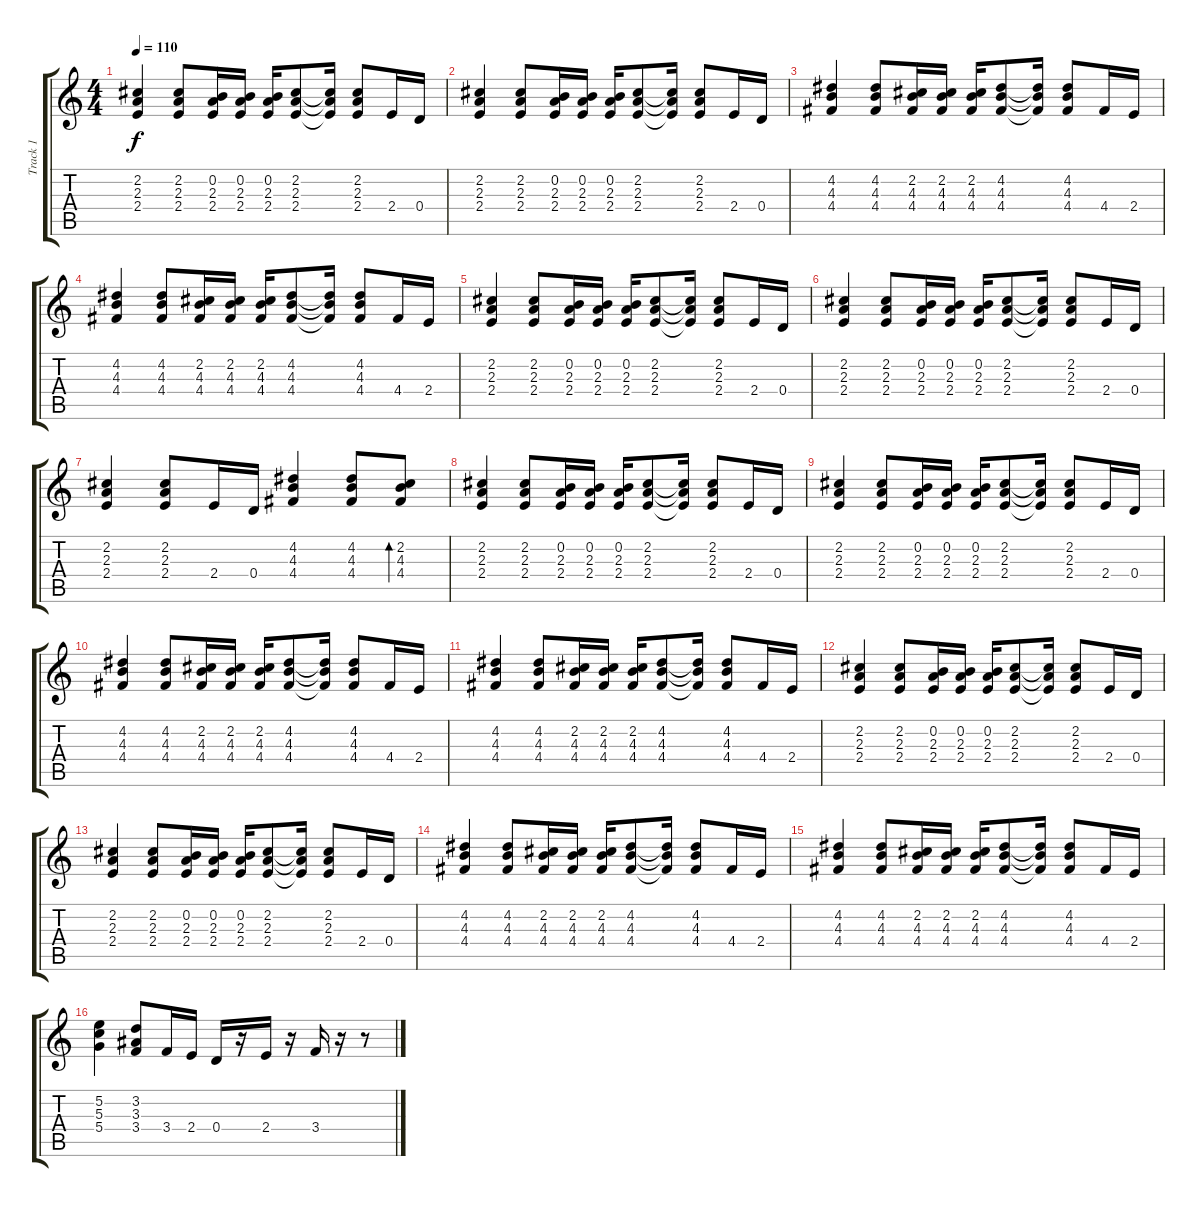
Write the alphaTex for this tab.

\track ("Track 1" "Track 1") {instrument acousticguitarsteel}
\staff {score tabs}
\tuning (E4 B3 G3 D3 A2 E2) {hide}
\ts (4 4)
\tempo 110
\clef g2
\ks c
(2.2 2.3 2.4).4{dy f instrument acousticguitarsteel} (2.2 2.3 2.4).8 (0.2 2.3 2.4).16 (0.2 2.3 2.4).16 (0.2 2.3 2.4).16 (2.2 2.3 2.4).8 (2.2{t} 2.3{t} 2.4{t}).16 (2.2 2.3 2.4).8 2.4.16 0.4.16 |
(2.2 2.3 2.4).4 (2.2 2.3 2.4).8 (0.2 2.3 2.4).16 (0.2 2.3 2.4).16 (0.2 2.3 2.4).16 (2.2 2.3 2.4).8 (2.2{t} 2.3{t} 2.4{t}).16 (2.2 2.3 2.4).8 2.4.16 0.4.16 |
(4.2 4.3 4.4).4 (4.2 4.3 4.4).8 (2.2 4.3 4.4).16 (2.2 4.3 4.4).16 (2.2 4.3 4.4).16 (4.2 4.3 4.4).8 (4.2{t} 4.3{t} 4.4{t}).16 (4.2 4.3 4.4).8 4.4.16 2.4.16 |
(4.2 4.3 4.4).4 (4.2 4.3 4.4).8 (2.2 4.3 4.4).16 (2.2 4.3 4.4).16 (2.2 4.3 4.4).16 (4.2 4.3 4.4).8 (4.2{t} 4.3{t} 4.4{t}).16 (4.2 4.3 4.4).8 4.4.16 2.4.16 |
(2.2 2.3 2.4).4 (2.2 2.3 2.4).8 (0.2 2.3 2.4).16 (0.2 2.3 2.4).16 (0.2 2.3 2.4).16 (2.2 2.3 2.4).8 (2.2{t} 2.3{t} 2.4{t}).16 (2.2 2.3 2.4).8 2.4.16 0.4.16 |
(2.2 2.3 2.4).4 (2.2 2.3 2.4).8 (0.2 2.3 2.4).16 (0.2 2.3 2.4).16 (0.2 2.3 2.4).16 (2.2 2.3 2.4).8 (2.2{t} 2.3{t} 2.4{t}).16 (2.2 2.3 2.4).8 2.4.16 0.4.16 |
(2.2 2.3 2.4).4 (2.2 2.3 2.4).8 2.4.16 0.4.16 (4.2 4.3 4.4).4 (4.2 4.3 4.4).8 (2.2 4.3 4.4).8{bd 120} |
(2.2 2.3 2.4).4 (2.2 2.3 2.4).8 (0.2 2.3 2.4).16 (0.2 2.3 2.4).16 (0.2 2.3 2.4).16 (2.2 2.3 2.4).8 (2.2{t} 2.3{t} 2.4{t}).16 (2.2 2.3 2.4).8 2.4.16 0.4.16 |
(2.2 2.3 2.4).4 (2.2 2.3 2.4).8 (0.2 2.3 2.4).16 (0.2 2.3 2.4).16 (0.2 2.3 2.4).16 (2.2 2.3 2.4).8 (2.2{t} 2.3{t} 2.4{t}).16 (2.2 2.3 2.4).8 2.4.16 0.4.16 |
(4.2 4.3 4.4).4 (4.2 4.3 4.4).8 (2.2 4.3 4.4).16 (2.2 4.3 4.4).16 (2.2 4.3 4.4).16 (4.2 4.3 4.4).8 (4.2{t} 4.3{t} 4.4{t}).16 (4.2 4.3 4.4).8 4.4.16 2.4.16 |
(4.2 4.3 4.4).4 (4.2 4.3 4.4).8 (2.2 4.3 4.4).16 (2.2 4.3 4.4).16 (2.2 4.3 4.4).16 (4.2 4.3 4.4).8 (4.2{t} 4.3{t} 4.4{t}).16 (4.2 4.3 4.4).8 4.4.16 2.4.16 |
(2.2 2.3 2.4).4 (2.2 2.3 2.4).8 (0.2 2.3 2.4).16 (0.2 2.3 2.4).16 (0.2 2.3 2.4).16 (2.2 2.3 2.4).8 (2.2{t} 2.3{t} 2.4{t}).16 (2.2 2.3 2.4).8 2.4.16 0.4.16 |
(2.2 2.3 2.4).4 (2.2 2.3 2.4).8 (0.2 2.3 2.4).16 (0.2 2.3 2.4).16 (0.2 2.3 2.4).16 (2.2 2.3 2.4).8 (2.2{t} 2.3{t} 2.4{t}).16 (2.2 2.3 2.4).8 2.4.16 0.4.16 |
(4.2 4.3 4.4).4 (4.2 4.3 4.4).8 (2.2 4.3 4.4).16 (2.2 4.3 4.4).16 (2.2 4.3 4.4).16 (4.2 4.3 4.4).8 (4.2{t} 4.3{t} 4.4{t}).16 (4.2 4.3 4.4).8 4.4.16 2.4.16 |
(4.2 4.3 4.4).4 (4.2 4.3 4.4).8 (2.2 4.3 4.4).16 (2.2 4.3 4.4).16 (2.2 4.3 4.4).16 (4.2 4.3 4.4).8 (4.2{t} 4.3{t} 4.4{t}).16 (4.2 4.3 4.4).8 4.4.16 2.4.16 |
(5.2 5.3 5.4).4 (3.2 3.3 3.4).8 3.4.16 2.4.16 0.4.16 r.16 2.4.16 r.16 3.4.16 r.16 r.8
